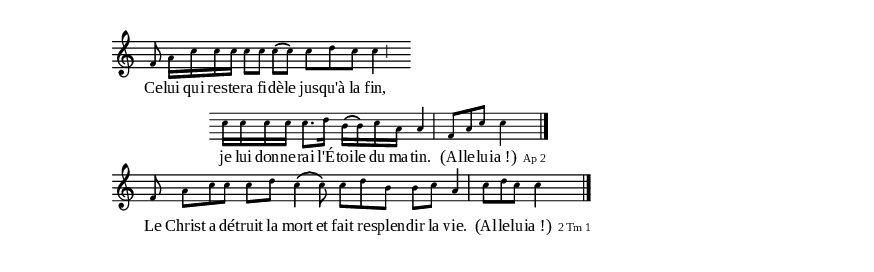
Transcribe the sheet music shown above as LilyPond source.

\version "2.10.0"
 \include "definitions.ly"
%\markup {AT 9 }
 
 
 
 
\relative c' { 
	\new Staff {
		\cadenzaOn
		
		\set Staff.instrumentName = \markup{ \center-align { } }
		f8
		a16[ c c c]
		c8[ c] c8[\( c\)]
		\times 2/3 { c8[ d c] } c4 \cesure \pespace
		\indentLine c16[ c c c]
		c8.[ d16]
		b16[\( b\) c a] a4
		\barre \pespace  \times 2/3 { f8[ a c] } c4 
		
		\endBar
	}

	\addlyrics {
		Ce -- lui qui res -- te -- ra fi -- dè -- le jus -- qu'à la fin, je lui don -- ne -- rai l'É -- toi -- le du ma -- tin. "(Al" -- le -- lu -- "ia !)" 
		\markup { \citation #"Ap 2" } }
	
	
} 



\relative c' { 
	\new Staff {
		\cadenzaOn
		
		\set Staff.instrumentName = \markup{ \center-align { } }
		f8 
\times 2/3 { a[ c c] }
 c[ d] 
\times 2/3 { c4\(   c8\) }
 
\times 2/3 { c[ d b] }
 b[ c] a4 \barre \pespace \times 2/3 {c8[ d c]} c4

		
		\endBar
	}

	\addlyrics {
		Le Christ a dé -- truit la mort et fait re -- splen -- dir la vie. "(Al" -- le -- lu -- "ia !)"
		\markup { \citation #"2 Tm 1" } }
	
	
}

